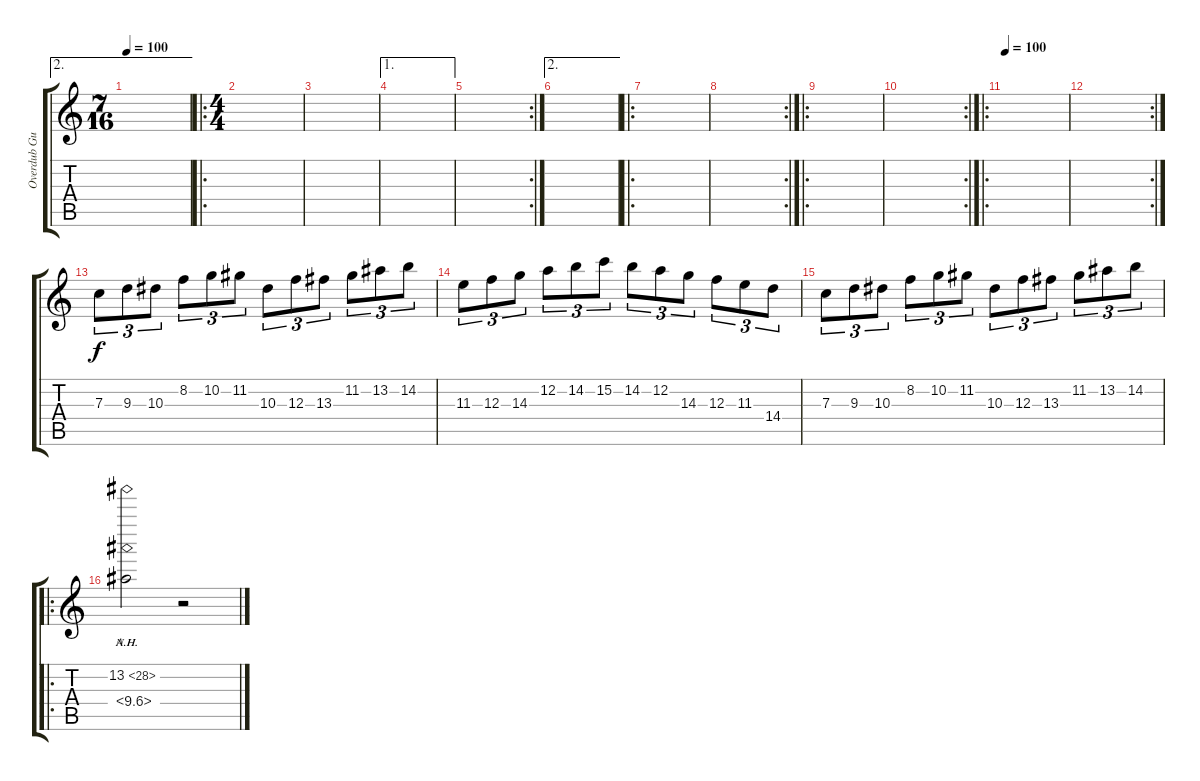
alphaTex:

\track ("Overdub Guitar" "Overdub Gu") {instrument distortionguitar}
\staff {score tabs}
\tuning (D4 A3 F3 C3 G2 D2) {hide}
\ae 2
\ts (7 16)
\tempo 100
\clef g2
\ks c
|
\ro
\ts (4 4)
|
|
\ae 1
|
\rc 2
|
\ae 2
|
\ro
|
\rc 2
|
\ro
|
\rc 2
|
\ro
\tempo 100
|
\rc 2
|
7.3.8{tu (3 2)} 9.3.8{tu (3 2)} 10.3.8{tu (3 2)} 8.2.8{tu (3 2)} 10.2.8{tu (3 2)} 11.2.8{tu (3 2)} 10.3.8{tu (3 2)} 12.3.8{tu (3 2)} 13.3.8{tu (3 2)} 11.2.8{tu (3 2)} 13.2.8{tu (3 2)} 14.2.8{tu (3 2)} |
11.3.8{tu (3 2)} 12.3.8{tu (3 2)} 14.3.8{tu (3 2)} 12.2.8{tu (3 2)} 14.2.8{tu (3 2)} 15.2.8{tu (3 2)} 14.2.8{tu (3 2)} 12.2.8{tu (3 2)} 14.3.8{tu (3 2)} 12.3.8{tu (3 2)} 11.3.8{tu (3 2)} 14.4.8{tu (3 2)} |
7.3.8{tu (3 2)} 9.3.8{tu (3 2)} 10.3.8{tu (3 2)} 8.2.8{tu (3 2)} 10.2.8{tu (3 2)} 11.2.8{tu (3 2)} 10.3.8{tu (3 2)} 12.3.8{tu (3 2)} 13.3.8{tu (3 2)} 11.2.8{tu (3 2)} 13.2.8{tu (3 2)} 14.2.8{tu (3 2)} |
\ro
(13.2{ah 15} 10.4{nh}).2 r.2
